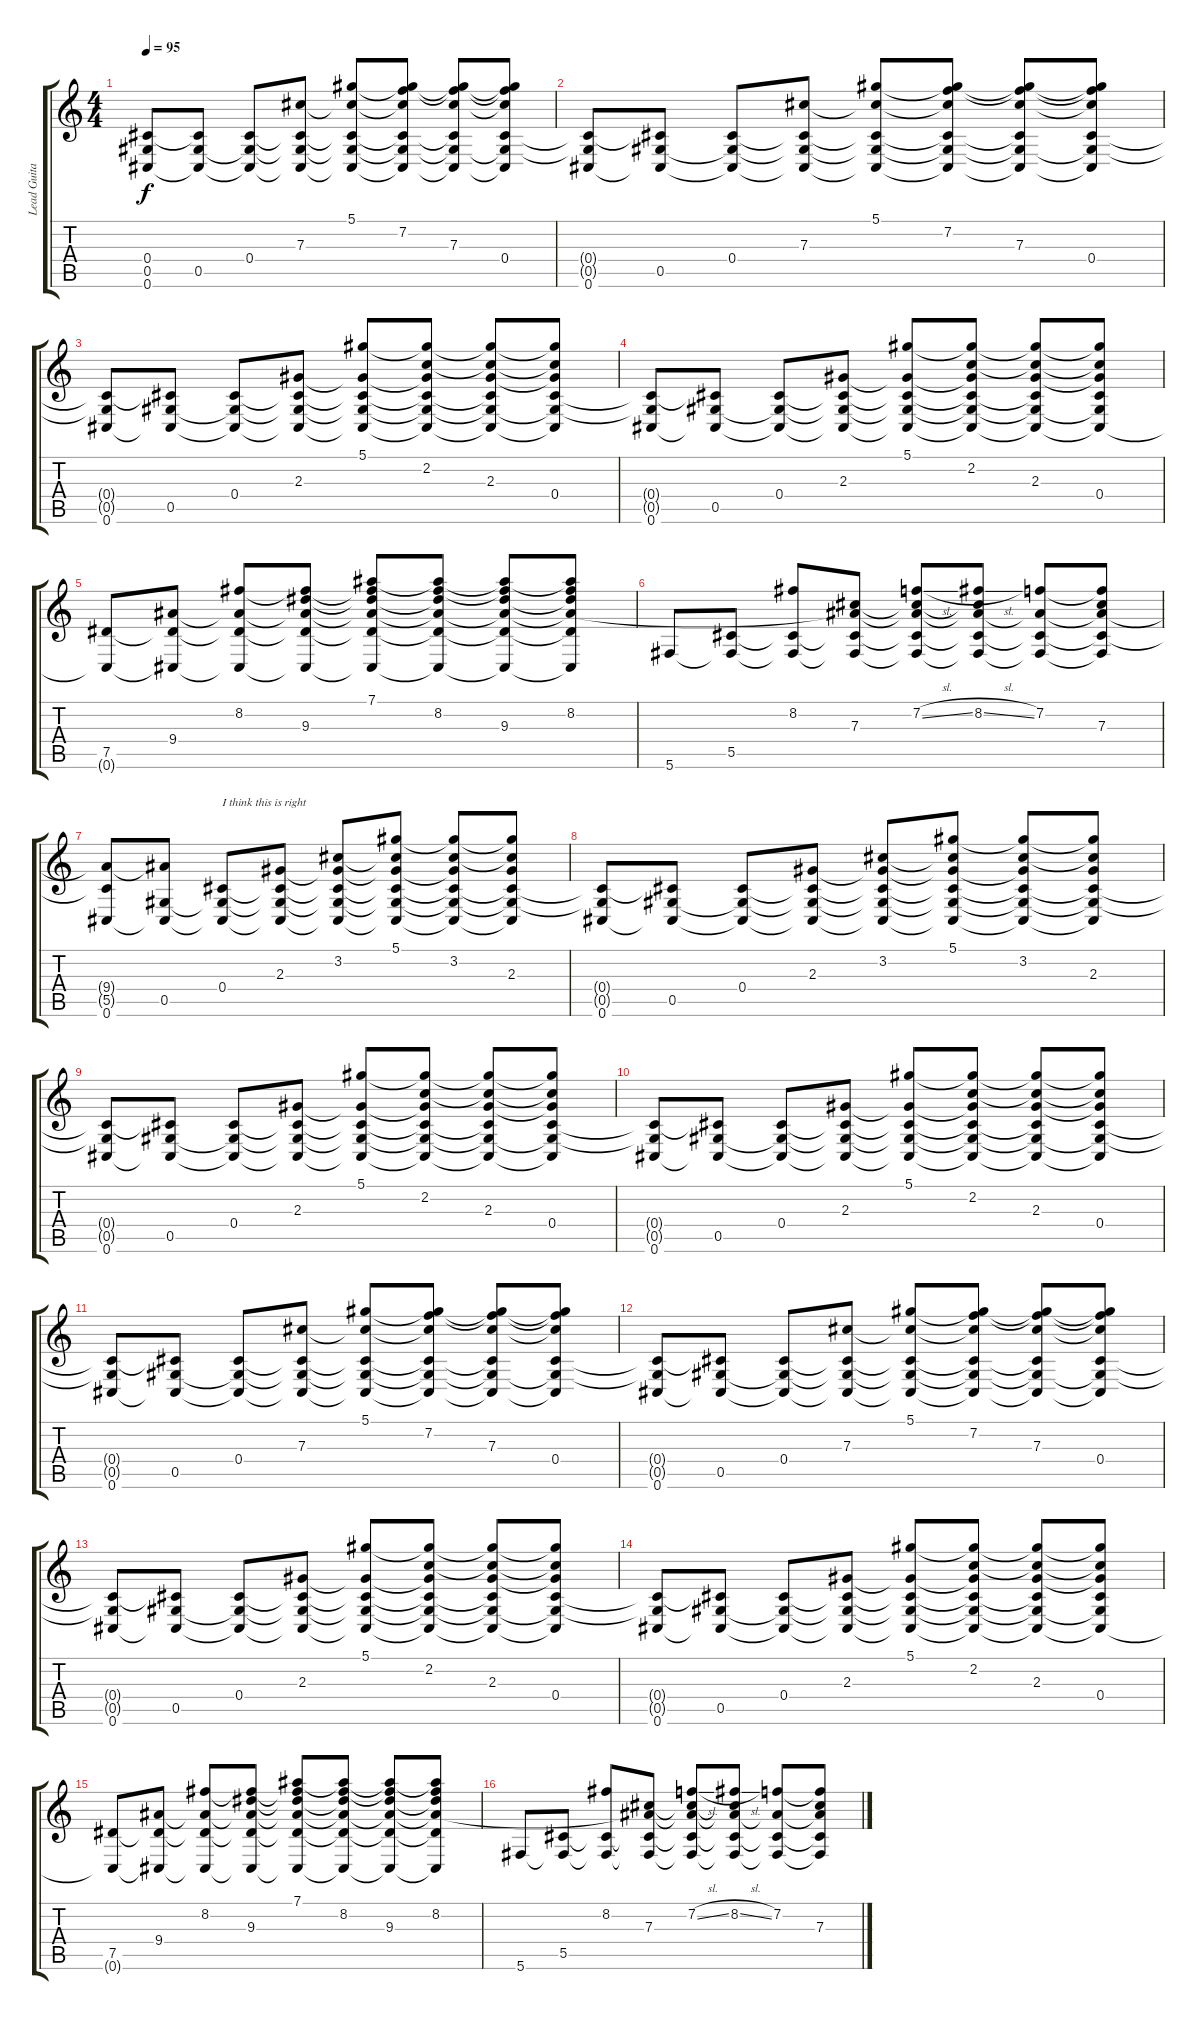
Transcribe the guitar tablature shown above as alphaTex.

\track ("Lead Guitar" "Lead Guita") {instrument electricguitarjazz}
\staff {score tabs}
\tuning (Eb4 Bb3 Gb3 Db3 Ab2 Db2) {hide}
\ts (4 4)
\tempo 95
\clef g2
\ks c
(0.4{t} 0.5{t} 0.6).8{dy f} (0.4{t} 0.5 0.6{t}).8 (0.4 0.5{t} 0.6{t}).8 (7.3 0.4{t} 0.5{t} 0.6{t}).8 (5.1 7.3{t} 0.4{t} 0.5{t} 0.6{t}).8 (5.1{t} 7.2 7.3{t} 0.4{t} 0.5{t} 0.6{t}).8 (5.1{t} 7.2{t} 7.3 0.4{t} 0.5{t} 0.6{t}).8 (5.1{t} 7.2{t} 7.3{t} 0.4 0.5{t} 0.6{t}).8 |
(0.4{t} 0.5{t} 0.6).8 (0.4{t} 0.5 0.6{t}).8 (0.4 0.5{t} 0.6{t}).8 (7.3 0.4{t} 0.5{t} 0.6{t}).8 (5.1 7.3{t} 0.4{t} 0.5{t} 0.6{t}).8 (5.1{t} 7.2 7.3{t} 0.4{t} 0.5{t} 0.6{t}).8 (5.1{t} 7.2{t} 7.3 0.4{t} 0.5{t} 0.6{t}).8 (5.1{t} 7.2{t} 7.3{t} 0.4 0.5{t} 0.6{t}).8 |
(0.4{t} 0.5{t} 0.6).8 (0.4{t} 0.5 0.6{t}).8 (0.4 0.5{t} 0.6{t}).8 (2.3 0.4{t} 0.5{t} 0.6{t}).8 (5.1 2.3{t} 0.4{t} 0.5{t} 0.6{t}).8 (5.1{t} 2.2 2.3{t} 0.4{t} 0.5{t} 0.6{t}).8 (5.1{t} 2.2{t} 2.3 0.4{t} 0.5{t} 0.6{t}).8 (5.1{t} 2.2{t} 2.3{t} 0.4 0.5{t} 0.6{t}).8 |
(0.4{t} 0.5{t} 0.6).8 (0.4{t} 0.5 0.6{t}).8 (0.4 0.5{t} 0.6{t}).8 (2.3 0.4{t} 0.5{t} 0.6{t}).8 (5.1 2.3{t} 0.4{t} 0.5{t} 0.6{t}).8 (5.1{t} 2.2 2.3{t} 0.4{t} 0.5{t} 0.6{t}).8 (5.1{t} 2.2{t} 2.3 0.4{t} 0.5{t} 0.6{t}).8 (5.1{t} 2.2{t} 2.3{t} 0.4 0.5{t} 0.6{t}).8 |
(7.5 0.6{t}).8 (9.4 7.5{t} 0.6{t}).8 (8.2 9.4{t} 7.5{t} 0.6{t}).8 (8.2{t} 9.3 9.4{t} 7.5{t} 0.6{t}).8 (7.1 8.2{t} 9.3{t} 9.4{t} 7.5{t} 0.6{t}).8 (7.1{t} 8.2 9.3{t} 9.4{t} 7.5{t} 0.6{t}).8 (7.1{t} 8.2{t} 9.3 9.4{t} 7.5{t} 0.6{t}).8 (7.1{t} 8.2 9.3{t} 9.4{t} 7.5{t} 0.6{t}).8 |
5.6.8 (5.5 5.6{t}).8 (8.2 5.5{t} 5.6{t}).8 (7.3 9.4{t} 5.5{t} 5.6{t}).8 (7.2{sl} 7.3{t} 9.4{t} 5.5{t} 5.6{t}).8 (8.2{sl} 7.3{t} 9.4{t} 5.5{t} 5.6{t}).8 (7.2 9.4{t} 5.5{t} 5.6{t}).8 (7.2{t} 7.3 9.4{t} 5.5{t} 5.6{t}).8 |
(9.4{t} 5.5{t} 0.6).8 (9.4{t} 0.5 0.6{t}).8 (0.4 0.5{t} 0.6{t}).8{txt "I think this is right"} (2.3 0.4{t} 0.5{t} 0.6{t}).8 (3.2 2.3{t} 0.4{t} 0.5{t} 0.6{t}).8 (5.1 3.2{t} 2.3{t} 0.4{t} 0.5{t} 0.6{t}).8 (5.1{t} 3.2 2.3{t} 0.4{t} 0.5{t} 0.6{t}).8 (5.1{t} 3.2{t} 2.3 0.4{t} 0.5{t} 0.6{t}).8 |
(0.4{t} 0.5{t} 0.6).8 (0.4{t} 0.5 0.6{t}).8 (0.4 0.5{t} 0.6{t}).8 (2.3 0.4{t} 0.5{t} 0.6{t}).8 (3.2 2.3{t} 0.4{t} 0.5{t} 0.6{t}).8 (5.1 3.2{t} 2.3{t} 0.4{t} 0.5{t} 0.6{t}).8 (5.1{t} 3.2 2.3{t} 0.4{t} 0.5{t} 0.6{t}).8 (5.1{t} 3.2{t} 2.3 0.4{t} 0.5{t} 0.6{t}).8 |
(0.4{t} 0.5{t} 0.6).8 (0.4{t} 0.5 0.6{t}).8 (0.4 0.5{t} 0.6{t}).8 (2.3 0.4{t} 0.5{t} 0.6{t}).8 (5.1 2.3{t} 0.4{t} 0.5{t} 0.6{t}).8 (5.1{t} 2.2 2.3{t} 0.4{t} 0.5{t} 0.6{t}).8 (5.1{t} 2.2{t} 2.3 0.4{t} 0.5{t} 0.6{t}).8 (5.1{t} 2.2{t} 2.3{t} 0.4 0.5{t} 0.6{t}).8 |
(0.4{t} 0.5{t} 0.6).8 (0.4{t} 0.5 0.6{t}).8 (0.4 0.5{t} 0.6{t}).8 (2.3 0.4{t} 0.5{t} 0.6{t}).8 (5.1 2.3{t} 0.4{t} 0.5{t} 0.6{t}).8 (5.1{t} 2.2 2.3{t} 0.4{t} 0.5{t} 0.6{t}).8 (5.1{t} 2.2{t} 2.3 0.4{t} 0.5{t} 0.6{t}).8 (5.1{t} 2.2{t} 2.3{t} 0.4 0.5{t} 0.6{t}).8 |
(0.4{t} 0.5{t} 0.6).8 (0.4{t} 0.5 0.6{t}).8 (0.4 0.5{t} 0.6{t}).8 (7.3 0.4{t} 0.5{t} 0.6{t}).8 (5.1 7.3{t} 0.4{t} 0.5{t} 0.6{t}).8 (5.1{t} 7.2 7.3{t} 0.4{t} 0.5{t} 0.6{t}).8 (5.1{t} 7.2{t} 7.3 0.4{t} 0.5{t} 0.6{t}).8 (5.1{t} 7.2{t} 7.3{t} 0.4 0.5{t} 0.6{t}).8 |
(0.4{t} 0.5{t} 0.6).8 (0.4{t} 0.5 0.6{t}).8 (0.4 0.5{t} 0.6{t}).8 (7.3 0.4{t} 0.5{t} 0.6{t}).8 (5.1 7.3{t} 0.4{t} 0.5{t} 0.6{t}).8 (5.1{t} 7.2 7.3{t} 0.4{t} 0.5{t} 0.6{t}).8 (5.1{t} 7.2{t} 7.3 0.4{t} 0.5{t} 0.6{t}).8 (5.1{t} 7.2{t} 7.3{t} 0.4 0.5{t} 0.6{t}).8 |
(0.4{t} 0.5{t} 0.6).8 (0.4{t} 0.5 0.6{t}).8 (0.4 0.5{t} 0.6{t}).8 (2.3 0.4{t} 0.5{t} 0.6{t}).8 (5.1 2.3{t} 0.4{t} 0.5{t} 0.6{t}).8 (5.1{t} 2.2 2.3{t} 0.4{t} 0.5{t} 0.6{t}).8 (5.1{t} 2.2{t} 2.3 0.4{t} 0.5{t} 0.6{t}).8 (5.1{t} 2.2{t} 2.3{t} 0.4 0.5{t} 0.6{t}).8 |
(0.4{t} 0.5{t} 0.6).8 (0.4{t} 0.5 0.6{t}).8 (0.4 0.5{t} 0.6{t}).8 (2.3 0.4{t} 0.5{t} 0.6{t}).8 (5.1 2.3{t} 0.4{t} 0.5{t} 0.6{t}).8 (5.1{t} 2.2 2.3{t} 0.4{t} 0.5{t} 0.6{t}).8 (5.1{t} 2.2{t} 2.3 0.4{t} 0.5{t} 0.6{t}).8 (5.1{t} 2.2{t} 2.3{t} 0.4 0.5{t} 0.6{t}).8 |
(7.5 0.6{t}).8 (9.4 7.5{t} 0.6{t}).8 (8.2 9.4{t} 7.5{t} 0.6{t}).8 (8.2{t} 9.3 9.4{t} 7.5{t} 0.6{t}).8 (7.1 8.2{t} 9.3{t} 9.4{t} 7.5{t} 0.6{t}).8 (7.1{t} 8.2 9.3{t} 9.4{t} 7.5{t} 0.6{t}).8 (7.1{t} 8.2{t} 9.3 9.4{t} 7.5{t} 0.6{t}).8 (7.1{t} 8.2 9.3{t} 9.4{t} 7.5{t} 0.6{t}).8 |
5.6.8 (5.5 5.6{t}).8 (8.2 5.5{t} 5.6{t}).8 (7.3 9.4{t} 5.5{t} 5.6{t}).8 (7.2{sl} 7.3{t} 9.4{t} 5.5{t} 5.6{t}).8 (8.2{sl} 7.3{t} 9.4{t} 5.5{t} 5.6{t}).8 (7.2 9.4{t} 5.5{t} 5.6{t}).8 (7.2{t} 7.3 9.4{t} 5.5{t} 5.6{t}).8
